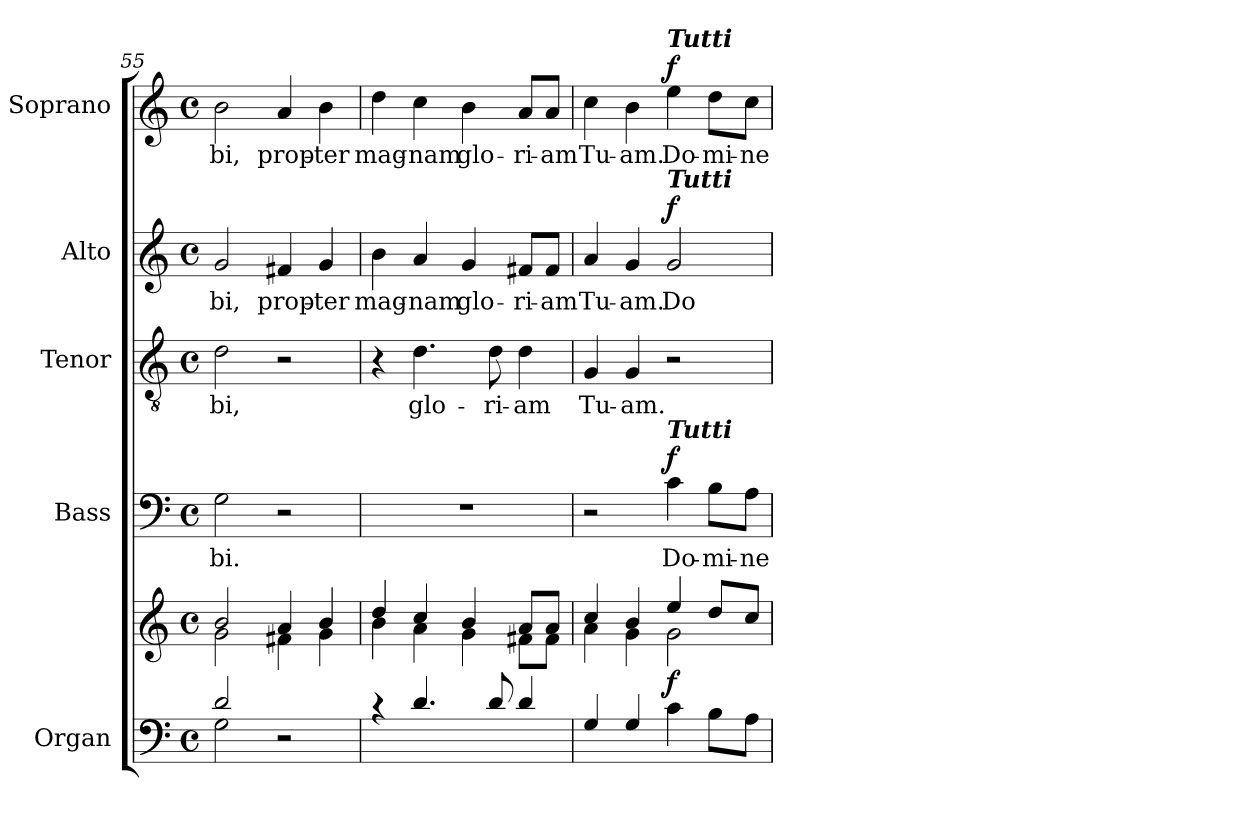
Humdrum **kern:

**kern	**kern	**dynam	**kern	**text	**dynam	**kern	**text	**kern	**text	**dynam	**kern	**text	**dynam
*part5	*part5	*part5	*part4	*part4	*part4	*part3	*part3	*part2	*part2	*part2	*part1	*part1	*part1
*staff6	*staff5	*staff5/6	*staff4	*staff4	*staff4	*staff3	*staff3	*staff2	*staff2	*staff2	*staff1	*staff1	*staff1
*I"Organ	*	*	*I"Bass	*	*	*I"Tenor	*	*I"Alto	*	*	*I"Soprano	*	*
*I'Org.	*	*	*I'B.	*	*	*I'T.	*	*I'A.	*	*	*I'S.	*	*
*clefF4	*clefG2	*	*clefF4	*	*	*clefGv2	*	*clefG2	*	*	*clefG2	*	*
*k[]	*k[]	*	*k[]	*	*	*k[]	*	*k[]	*	*	*k[]	*	*
*M4/4	*M4/4	*	*M4/4	*	*	*M4/4	*	*M4/4	*	*	*M4/4	*	*
*met(c)	*met(c)	*	*met(c)	*	*	*met(c)	*	*met(c)	*	*	*met(c)	*	*
=55	=55	=55	=55	=55	=55	=55	=55	=55	=55	=55	=55	=55	=55
*^	*^	*	*	*	*	*	*	*	*	*	*	*	*
!	!	!	!	!	!	!LO:LY:b	!	!	!LO:LY:b	!	!LO:LY:b	!	!	!LO:LY:b	!
2d/	2G\	2b/	2g\	.	2G\	-bi.	.	2d\	-bi,	2g/	-bi,	.	2b\	-bi,	.
!	!	!	!	!	!	!	!	!	!	!	!LO:LY:b	!	!	!LO:LY:b	!
2r	2ryy	4a/	4f#X\	.	2r	.	.	2r	.	4f#X/	prop-	.	4a/	prop-	.
!	!	!	!	!	!	!	!	!	!	!	!LO:LY:b	!	!	!LO:LY:b	!
.	.	4b/	4g\	.	.	.	.	.	.	4g/	-ter	.	4b\	-ter	.
*v	*v	*	*	*	*	*	*	*	*	*	*	*	*	*	*
=56	=56	=56	=56	=56	=56	=56	=56	=56	=56	=56	=56	=56	=56	=56
!	!	!	!	!	!	!	!	!	!	!LO:LY:b	!	!	!LO:LY:b	!
4rc	4dd/	4b\	.	1r	.	.	4r	.	4b\	mag-	.	4dd\	mag-	.
!	!	!	!	!	!	!	!	!LO:LY:b	!	!LO:LY:b	!	!	!LO:LY:b	!
4.d/	4cc/	4a\	.	.	.	.	4.d\	glo-	4a/	-nam	.	4cc\	-nam	.
!	!	!	!	!	!	!	!	!	!	!LO:LY:b	!	!	!LO:LY:b	!
.	4b/	4g\	.	.	.	.	.	.	4g/	glo-	.	4b\	glo-	.
!	!	!	!	!	!	!	!	!LO:LY:b	!	!	!	!	!	!
8d/	.	.	.	.	.	.	8d\	-ri-	.	.	.	.	.	.
!	!	!	!	!	!	!	!	!LO:LY:b	!	!LO:LY:b	!	!	!LO:LY:b	!
4d/	8a/L	8f#X\L	.	.	.	.	4d\	-am	8f#X/L	-ri-	.	8a/L	-ri-	.
!	!	!	!	!	!	!	!	!	!	!LO:LY:b	!	!	!LO:LY:b	!
.	8a/J	8f#\J	.	.	.	.	.	.	8f#/J	-am	.	8a/J	-am	.
!!LO:LB:g=z
=57	=57	=57	=57	=57	=57	=57	=57	=57	=57	=57	=57	=57	=57	=57
!	!	!	!	!	!	!	!	!LO:LY:b	!	!LO:LY:b	!	!	!LO:LY:b	!
4G/	4cc/	4a\	.	2r	.	.	4G/	Tu-	4a/	Tu-	.	4cc\	Tu-	.
!	!	!	!	!	!	!	!	!LO:LY:b	!	!LO:LY:b	!	!	!LO:LY:b	!
4G/	4b/	4g\	.	.	.	.	4G/	-am.	4g/	-am.	.	4b\	-am.	.
!	!	!	!	!	!	!	!	!	!	!	!	!LO:TX:a:Bi:t=Tutti	!	!
!	!	!	!	!	!	!	!	!	!LO:TX:a:Bi:t=Tutti	!	!	!	!	!
!	!	!	!	!LO:TX:a:Bi:t=Tutti	!	!	!	!	!	!	!	!	!	!
!	!	!	!LO:DY:b	!	!LO:LY:b	!LO:DY:a	!	!	!	!LO:LY:b	!LO:DY:a	!	!LO:LY:b	!LO:DY:a
4c\	4ee/	2g\	f	4c\	Do-	f	2r	.	2g/	Do-	f	4ee\	Do-	f
!	!	!	!	!	!LO:LY:b	!	!	!	!	!	!	!	!LO:LY:b	!
8B\L	8dd/L	.	.	8B\L	-mi-	.	.	.	.	.	.	8dd\L	-mi-	.
!	!	!	!	!	!LO:LY:b	!	!	!	!	!	!	!	!LO:LY:b	!
8A\J	8cc/J	.	.	8A\J	-ne	.	.	.	.	.	.	8cc\J	-ne	.
*	*v	*v	*	*	*	*	*	*	*	*	*	*	*	*
=	=	=	=	=	=	=	=	=	=	=	=	=	=
*-	*-	*-	*-	*-	*-	*-	*-	*-	*-	*-	*-	*-	*-
